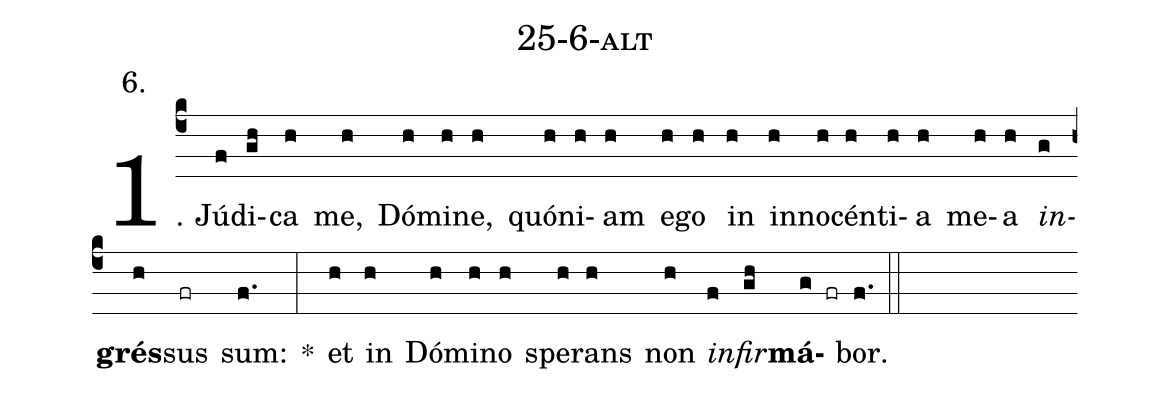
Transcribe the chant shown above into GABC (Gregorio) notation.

name: 25-6-alt;
annotation: 6.;
%%
(c4)1. Jú(f)di(gh)ca(h) me,(h) Dó(h)mi(h)ne,(h) quón(h)i(h)am(h) e(h)go(h) in(h) in(h)no(h)cén(h)ti(h)a(h) me(h)a(h) <i>in</i>(g)<b>grés</b>(h)sus(fr) sum:(f.) *(:) et(h) in(h) Dó(h)mi(h)no(h) spe(h)rans(h) non(h) <i>in</i>(f)<i>fir</i>(gh)<b>má</b>(g fr)bor.(f.) (::)
